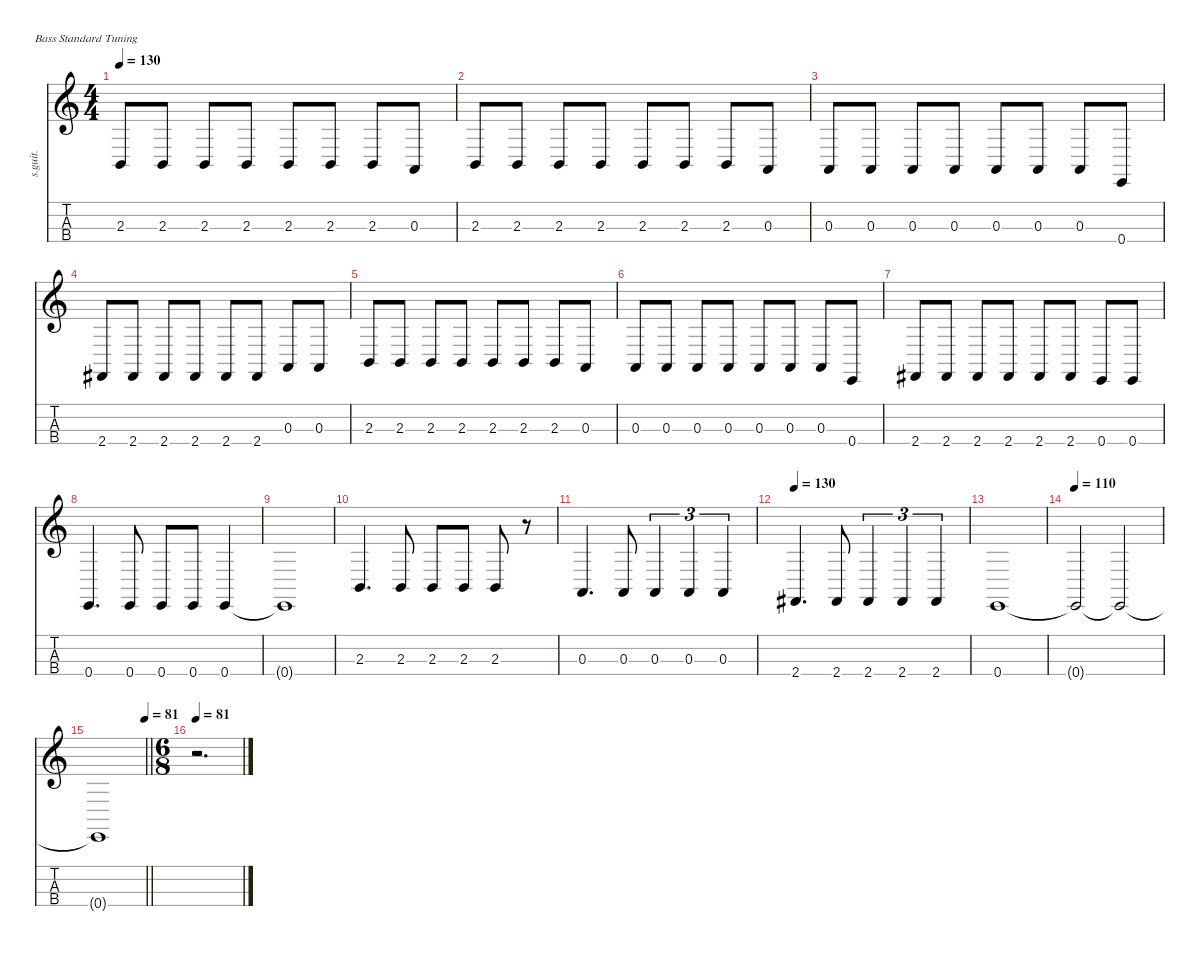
\defaultSystemsLayout 4
\hideDynamics
\bracketExtendMode nobrackets
\otherSystemsTrackNameOrientation horizontal
\track ("Cliff Burton (Bass)" "s.guit.") {instrument acousticguitarsteel}
\staff {score tabs}
\tuning (G2 D2 A1 E1)
\ts (4 4)
\tempo 130
\clef g2
\ks c
2.3.8{dy f beam Up} 2.3.8{beam Up} 2.3.8{beam Up} 2.3.8{beam Up} 2.3.8{beam Up} 2.3.8{beam Up} 2.3.8{beam Up} 0.3.8{beam Up} |
2.3.8{beam Up} 2.3.8{beam Up} 2.3.8{beam Up} 2.3.8{beam Up} 2.3.8{beam Up} 2.3.8{beam Up} 2.3.8{beam Up} 0.3.8{beam Up} |
0.3.8{beam Up} 0.3.8{beam Up} 0.3.8{beam Up} 0.3.8{beam Up} 0.3.8{beam Up} 0.3.8{beam Up} 0.3.8{beam Up} 0.4.8{beam Up} |
2.4{acc #}.8{beam Up} 2.4{acc #}.8{beam Up} 2.4{acc #}.8{beam Up} 2.4{acc #}.8{beam Up} 2.4{acc #}.8{beam Up} 2.4{acc #}.8{beam Up} 0.3.8{beam Up} 0.3.8{beam Up} |
2.3.8{beam Up} 2.3.8{beam Up} 2.3.8{beam Up} 2.3.8{beam Up} 2.3.8{beam Up} 2.3.8{beam Up} 2.3.8{beam Up} 0.3.8{beam Up} |
0.3.8{beam Up} 0.3.8{beam Up} 0.3.8{beam Up} 0.3.8{beam Up} 0.3.8{beam Up} 0.3.8{beam Up} 0.3.8{beam Up} 0.4.8{beam Up} |
2.4{acc #}.8{beam Up} 2.4{acc #}.8{beam Up} 2.4{acc #}.8{beam Up} 2.4{acc #}.8{beam Up} 2.4{acc #}.8{beam Up} 2.4{acc #}.8{beam Up} 0.4.8{beam Up} 0.4.8{beam Up} |
0.4.4{d beam Up} 0.4.8{beam Up} 0.4.8{beam Up} 0.4.8{beam Up} 0.4.4{beam Up} |
0.4{t}.1{beam Up} |
2.3.4{d beam Up} 2.3.8{beam Up} 2.3.8{beam Up} 2.3.8{beam Up} 2.3.8{beam Up} r.8{beam Up} |
0.3.4{d beam Up} 0.3.8{beam Up} 0.3.4{tu (3 2) beam Up} 0.3.4{tu (3 2) beam Up} 0.3.4{tu (3 2) beam Up} |
\tempo 130
2.4{acc #}.4{d beam Up} 2.4{acc #}.8{beam Up} 2.4{acc #}.4{tu (3 2) beam Up} 2.4{acc #}.4{tu (3 2) beam Up} 2.4{acc #}.4{tu (3 2) beam Up} |
0.4.1{beam Up} |
\tempo 110
0.4{t}.2{beam Up} 0.4{t}.2{beam Up} |
\tempo (81 1)
\barLineRight lightlight
0.4{t}.1{beam Up} |
\ts (6 8)
\beaming (8 3 3)
\tempo 81
r.2{d beam Down}
